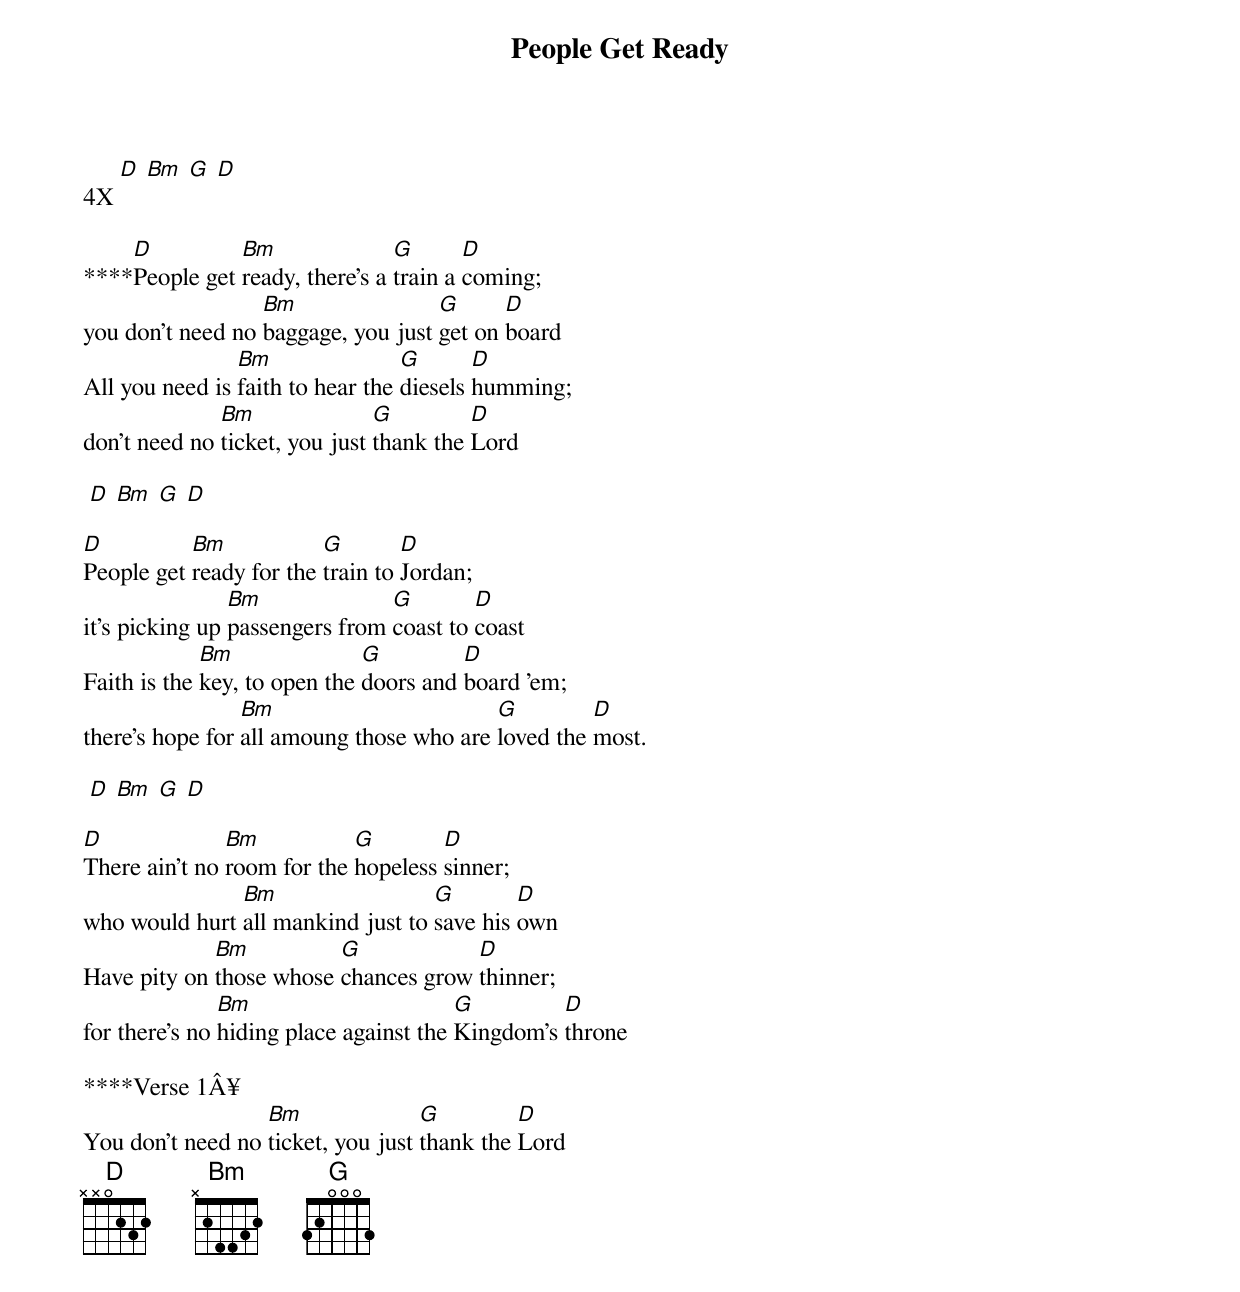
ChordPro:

{title:People Get Ready}
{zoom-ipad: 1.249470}
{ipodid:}

4X [D] [Bm] [G] [D]

****[D]People get [Bm]ready, there's a [G]train a [D]coming;
you don't need no [Bm]baggage, you just [G]get on [D]board
All you need is [Bm]faith to hear the [G]diesels [D]humming;
don't need no [Bm]ticket, you just [G]thank the [D]Lord

 [D] [Bm] [G] [D]

[D]People get [Bm]ready for the [G]train to [D]Jordan;
it's picking up [Bm]passengers from [G]coast to [D]coast
Faith is the [Bm]key, to open the [G]doors and [D]board 'em;
there's hope for [Bm]all amoung those who are [G]loved the [D]most.

 [D] [Bm] [G] [D]

[D]There ain't no [Bm]room for the [G]hopeless [D]sinner;
who would hurt [Bm]all mankind just to [G]save his [D]own
Have pity on [Bm]those whose [G]chances grow [D]thinner;
for there's no [Bm]hiding place against the [G]Kingdom's [D]throne

****Verse 1Â¥
You don't need no [Bm]ticket, you just [G]thank the [D]Lord
